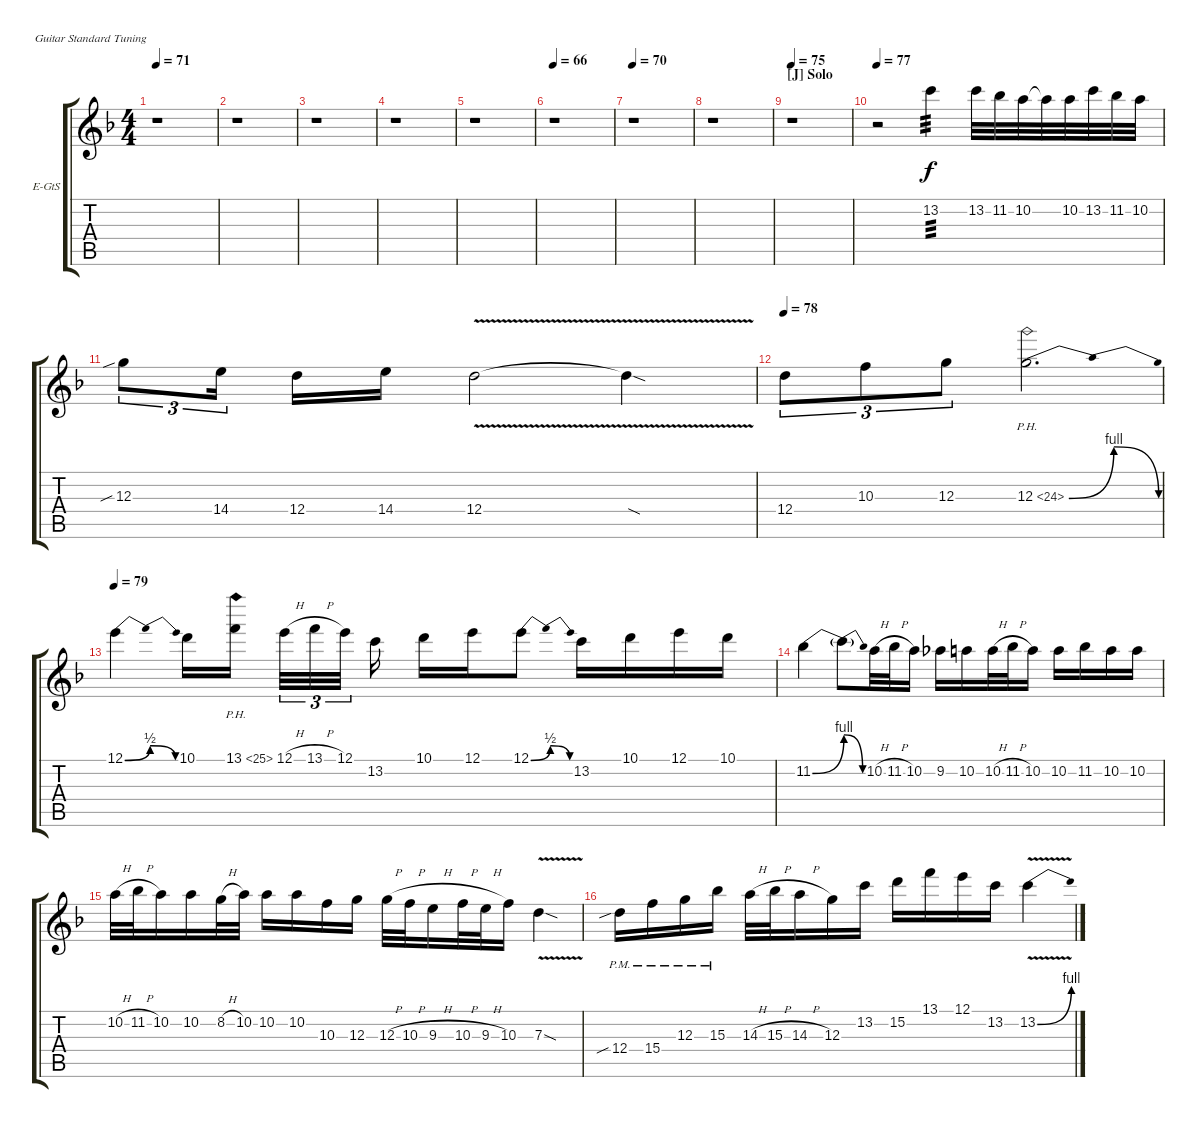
\bracketExtendMode groupsimilarinstruments
\firstSystemTrackNameOrientation horizontal
\otherSystemsTrackNameOrientation horizontal
\track ("Vivian Campbell Lead" "E-GtS") {instrument electricguitarclean}
\staff {score tabs}
\tuning (E4 B3 G3 D3 A2 E2)
\ts (4 4)
\tempo 71
\clef g2
\ks dminor
r.1{dy f} |
r.1 |
r.1 |
r.1 |
r.1 |
\tempo 66
r.1 |
\tempo 70
r.1 |
r.1 |
\section ("J" "Solo")
\tempo 75
r.1 |
\tempo 77
r.2 13.2.4{tp 3} 13.2.32 11.2.32 10.2.32 10.2{t}.32 10.2.32 13.2.32 11.2.32 10.2.32 |
12.3{sib}.8{tu (3 2)} 14.4.16{tu (3 2)} 12.4.16 14.4.16 12.4{v}.2 12.4{sod t}.4 |
\tempo 78
12.4.8{tu (3 2)} 10.3.8{tu (3 2)} 12.3.8{tu (3 2)} 12.3{be (bendrelease 0 0 8.4 4 45 4 55.199999999999996 0) ph 12}.2{d} |
\tempo 79
12.1{be (bendrelease 0 0 10.799999999999999 2 38.4 2 52.8 0)}.4 10.1.16 13.1{ph 12}.16 12.1{h}.32{tu (3 2)} 13.1{h}.32{tu (3 2)} 12.1.32{tu (3 2)} 13.2.16 10.1.16 12.1.16 12.1{be (bendrelease 0 0 8.4 2 28.2 2 38.4 0)}.8 13.2.16 10.1.16 12.1.16 10.1.16 |
11.2{be (bend 0 0 14.399999999999999 4)}.4 11.2{be (release 18 4 33 0) t}.8 10.2{h}.32 11.2{h}.32 10.2.16 9.2.16 10.2.16 10.2{h}.32 11.2{h}.32 10.2.16 10.2.16 11.2.16 10.2.16 10.2.16 |
10.2{h}.32 11.2{h}.32 10.2.16 10.2.16 8.2{h}.32 10.2.32 10.2.16 10.2.16 10.3.16 12.3.16 12.3{h}.32 10.3{h}.32 9.3{h}.16 10.3{h}.32 9.3{h}.32 10.3.16 7.3{v sod}.4 |
12.4{sib pm}.16 15.4{pm}.16 12.3{pm}.16 15.3{pm}.16 14.3{h}.32 15.3{h}.32 14.3{h}.16 12.3.16 13.2.16 15.2.16 13.1.16 12.1.16 13.2.16 13.2{be (bend 0 0 9 4) v}.4
